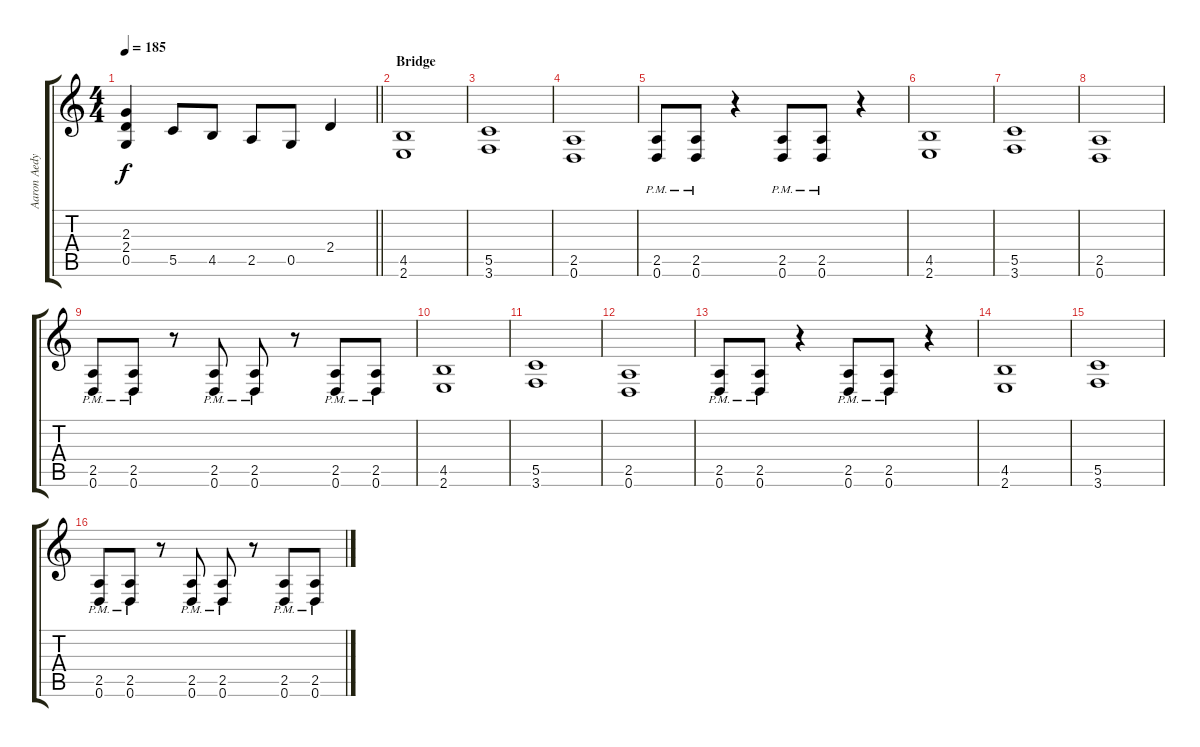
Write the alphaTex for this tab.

\track ("Aaron Aedy" "Aaron Aedy") {instrument distortionguitar}
\staff {score tabs}
\tuning (D4 A3 F3 C3 G2 D2) {hide}
\ts (4 4)
\tempo 185
\clef g2
\barLineRight lightlight
\ks c
(2.3 2.4 0.5).4{dy f} 5.5.8 4.5.8 2.5.8 0.5.8 2.4.4 |
\section ("" "Bridge")
(4.5 2.6).1 |
(5.5 3.6).1 |
(2.5 0.6).1 |
(2.5{pm} 0.6{pm}).8 (2.5{pm} 0.6{pm}).8 r.4 (2.5{pm} 0.6{pm}).8 (2.5{pm} 0.6{pm}).8 r.4 |
(4.5 2.6).1 |
(5.5 3.6).1 |
(2.5 0.6).1 |
(2.5{pm} 0.6{pm}).8 (2.5{pm} 0.6{pm}).8 r.8 (2.5{pm} 0.6{pm}).8 (2.5{pm} 0.6{pm}).8 r.8 (2.5{pm} 0.6{pm}).8 (2.5{pm} 0.6{pm}).8 |
(4.5 2.6).1 |
(5.5 3.6).1 |
(2.5 0.6).1 |
(2.5{pm} 0.6{pm}).8 (2.5{pm} 0.6{pm}).8 r.4 (2.5{pm} 0.6{pm}).8 (2.5{pm} 0.6{pm}).8 r.4 |
(4.5 2.6).1 |
(5.5 3.6).1 |
(2.5{pm} 0.6{pm}).8 (2.5{pm} 0.6{pm}).8 r.8 (2.5{pm} 0.6{pm}).8 (2.5{pm} 0.6{pm}).8 r.8 (2.5{pm} 0.6{pm}).8 (2.5{pm} 0.6{pm}).8
